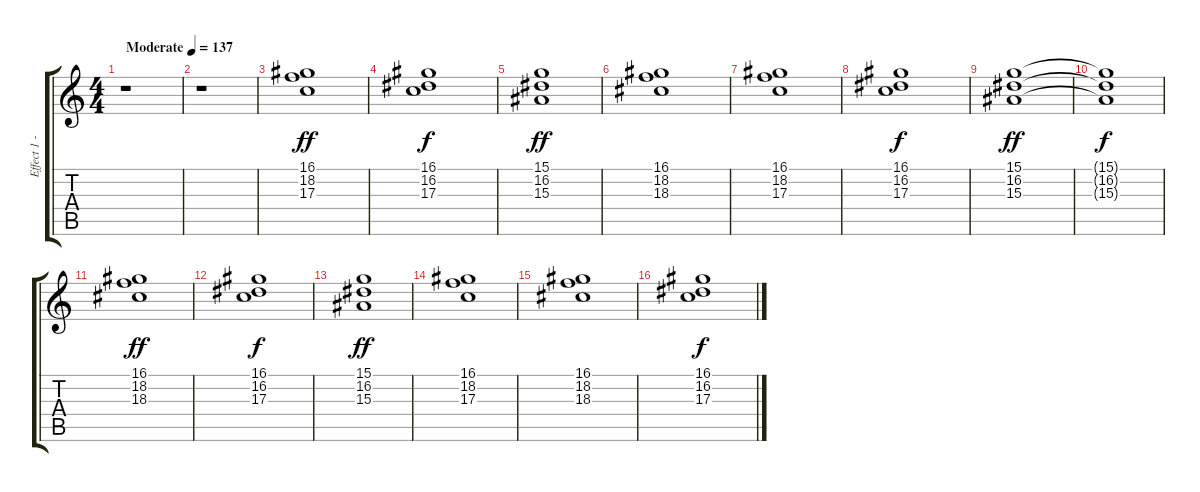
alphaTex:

\track ("Effect 1 - Brightness (Keyboard)" "Effect 1 -") {instrument fx5brightness}
\staff {score tabs}
\tuning (E4 B3 G3 D3 A2 E2) {hide}
\ts (4 4)
\tempo (137 "Moderate")
\clef g2
\ks c
r.1{dy ff instrument fx5brightness} |
r.1 |
(16.1 18.2 17.3).1 |
(16.1 16.2 17.3).1{dy f} |
(15.1 16.2 15.3).1{dy ff} |
(16.1 18.2 18.3).1 |
(16.1 18.2 17.3).1 |
(16.1 16.2 17.3).1{dy f} |
(15.1 16.2 15.3).1{dy ff} |
(15.1{t} 16.2{t} 15.3{t}).1{dy f} |
(16.1 18.2 18.3).1{dy ff} |
(16.1 16.2 17.3).1{dy f} |
(15.1 16.2 15.3).1{dy ff} |
(16.1 18.2 17.3).1 |
(16.1 18.2 18.3).1 |
(16.1 16.2 17.3).1{dy f}
